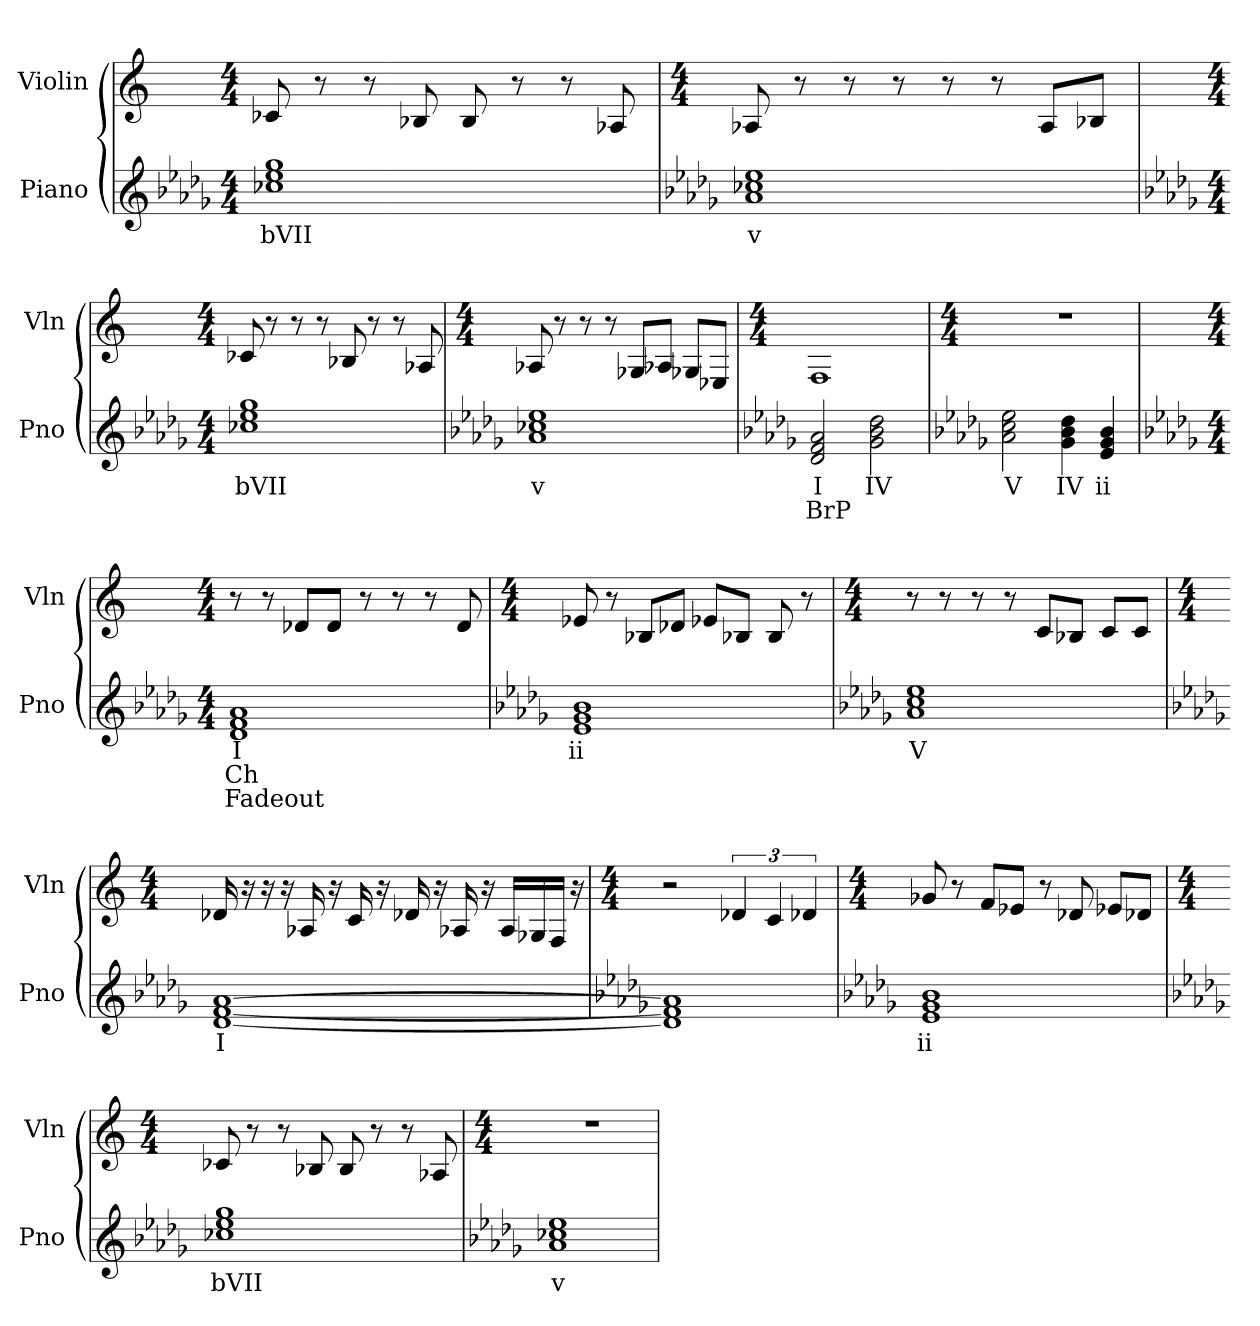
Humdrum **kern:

**kern	**text	**text	**text	**kern
*part2	*part2	*part2	*part2	*part1
*staff2	*staff2	*staff2	*staff2	*staff1
*I"Piano	*	*	*	*I"Violin
*I'Pno	*	*	*	*I'Vln
*k[b-e-a-d-g-]	*	*	*	*
*D-:	*	*	*	*
*M4/4	*	*	*	*M4/4
=	=	=	=	=
1cc-X 1ee- 1gg-	bVII	.	.	8c-X
.	.	.	.	8r
.	.	.	.	8r
.	.	.	.	8B-X
.	.	.	.	8B-
.	.	.	.	8r
.	.	.	.	8r
.	.	.	.	8A-X
=	=	=	=	=
*k[b-e-a-d-g-]	*	*	*	*
*D-:	*	*	*	*
*	*	*	*	*M4/4
1a- 1cc-X 1ee-	v	.	.	8A-X
.	.	.	.	8r
.	.	.	.	8r
.	.	.	.	8r
.	.	.	.	8r
.	.	.	.	8r
.	.	.	.	8A-L
.	.	.	.	8B-XJ
=	=	=	=	=
*k[b-e-a-d-g-]	*	*	*	*
*D-:	*	*	*	*
*M4/4	*	*	*	*M4/4
1cc-X 1ee- 1gg-	bVII	.	.	8c-X
.	.	.	.	8r
.	.	.	.	8r
.	.	.	.	8r
.	.	.	.	8B-X
.	.	.	.	8r
.	.	.	.	8r
.	.	.	.	8A-X
=	=	=	=	=
*k[b-e-a-d-g-]	*	*	*	*
*D-:	*	*	*	*
*	*	*	*	*M4/4
1a- 1cc-X 1ee-	v	.	.	8A-X
.	.	.	.	8r
.	.	.	.	8r
.	.	.	.	8r
.	.	.	.	8G-XL
.	.	.	.	8A-XJ
.	.	.	.	8G-XL
.	.	.	.	8E-XJ
=	=	=	=	=
*k[b-e-a-d-g-]	*	*	*	*
*D-:	*	*	*	*
*	*	*	*	*M4/4
2d- 2f 2a-	I	BrP	.	1F
2g- 2b- 2dd-	IV	.	.	.
=	=	=	=	=
*k[b-e-a-d-g-]	*	*	*	*
*D-:	*	*	*	*
*	*	*	*	*M4/4
2a- 2cc 2ee-	V	.	.	1r
4g- 4b- 4dd-	IV	.	.	.
4e- 4g- 4b-	ii	.	.	.
=	=	=	=	=
*k[b-e-a-d-g-]	*	*	*	*
*D-:	*	*	*	*
*M4/4	*	*	*	*M4/4
1d- 1f 1a-	I	Ch	Fadeout	8r
.	.	.	.	8r
.	.	.	.	8d-XL
.	.	.	.	8d-J
.	.	.	.	8r
.	.	.	.	8r
.	.	.	.	8r
.	.	.	.	8d-
=	=	=	=	=
*k[b-e-a-d-g-]	*	*	*	*
*D-:	*	*	*	*
*	*	*	*	*M4/4
1e- 1g- 1b-	ii	.	.	8e-X
.	.	.	.	8r
.	.	.	.	8B-XL
.	.	.	.	8d-XJ
.	.	.	.	8e-XL
.	.	.	.	8B-XJ
.	.	.	.	8B-
.	.	.	.	8r
=	=	=	=	=
*k[b-e-a-d-g-]	*	*	*	*
*D-:	*	*	*	*
*	*	*	*	*M4/4
1a- 1cc 1ee-	V	.	.	8r
.	.	.	.	8r
.	.	.	.	8r
.	.	.	.	8r
.	.	.	.	8cL
.	.	.	.	8B-XJ
.	.	.	.	8cL
.	.	.	.	8cJ
=	=	=	=	=
*k[b-e-a-d-g-]	*	*	*	*
*D-:	*	*	*	*
*	*	*	*	*M4/4
[1d- [1f [1a-	I	.	.	16d-X
.	.	.	.	16r
.	.	.	.	16r
.	.	.	.	16r
.	.	.	.	16A-X
.	.	.	.	16r
.	.	.	.	16c
.	.	.	.	16r
.	.	.	.	16d-X
.	.	.	.	16r
.	.	.	.	16A-X
.	.	.	.	16r
.	.	.	.	16A-LL
.	.	.	.	16G-X
.	.	.	.	16FJJ
.	.	.	.	16r
=	=	=	=	=
*k[b-e-a-d-g-]	*	*	*	*
*D-:	*	*	*	*
*	*	*	*	*M4/4
1d-] 1f] 1a-]	.	.	.	2r
.	.	.	.	6d-X
.	.	.	.	6c
.	.	.	.	6d-X
=	=	=	=	=
*k[b-e-a-d-g-]	*	*	*	*
*D-:	*	*	*	*
*	*	*	*	*M4/4
1e- 1g- 1b-	ii	.	.	8g-X
.	.	.	.	8r
.	.	.	.	8fL
.	.	.	.	8e-XJ
.	.	.	.	8r
.	.	.	.	8d-X
.	.	.	.	8e-XL
.	.	.	.	8d-XJ
=	=	=	=	=
*k[b-e-a-d-g-]	*	*	*	*
*D-:	*	*	*	*
*	*	*	*	*M4/4
1cc-X 1ee- 1gg-	bVII	.	.	8c-X
.	.	.	.	8r
.	.	.	.	8r
.	.	.	.	8B-X
.	.	.	.	8B-
.	.	.	.	8r
.	.	.	.	8r
.	.	.	.	8A-X
=	=	=	=	=
*k[b-e-a-d-g-]	*	*	*	*
*D-:	*	*	*	*
*	*	*	*	*M4/4
1a- 1cc-X 1ee-	v	.	.	1r
=	=	=	=	=
*-	*-	*-	*-	*-
